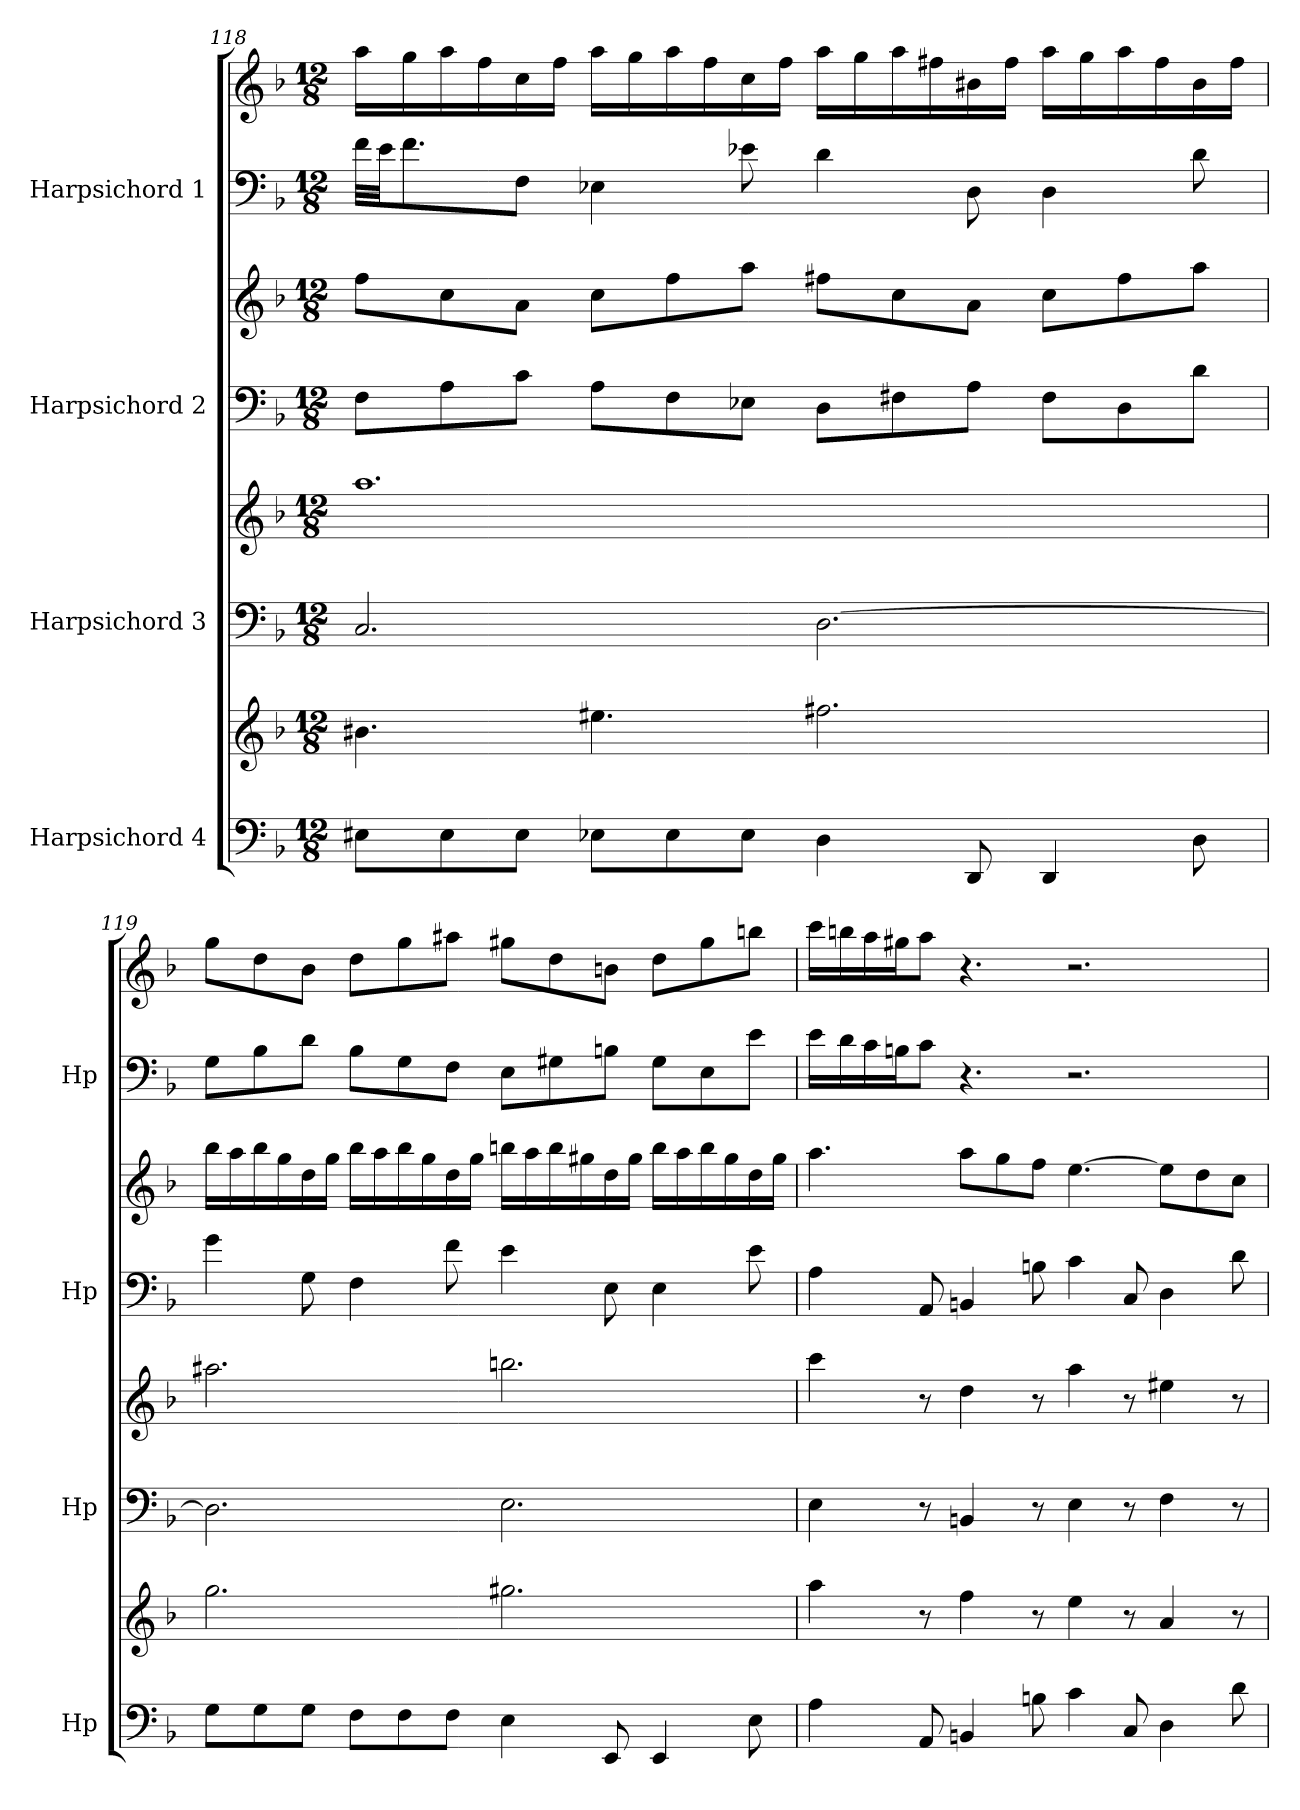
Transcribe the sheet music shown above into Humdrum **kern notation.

**kern	**kern	**kern	**kern	**kern	**kern	**kern	**kern
*part4	*part4	*part3	*part3	*part2	*part2	*part1	*part1
*staff8	*staff7	*staff6	*staff5	*staff4	*staff3	*staff2	*staff1
*I"Harpsichord 4	*	*I"Harpsichord 3	*	*I"Harpsichord 2	*	*I"Harpsichord 1	*
*I'Hp	*	*I'Hp	*	*I'Hp	*	*I'Hp	*
*clefF4	*clefG2	*clefF4	*clefG2	*clefF4	*clefG2	*clefF4	*clefG2
*k[b-]	*k[b-]	*k[b-]	*k[b-]	*k[b-]	*k[b-]	*k[b-]	*k[b-]
*M12/8	*M12/8	*M12/8	*M12/8	*M12/8	*M12/8	*M12/8	*M12/8
=118	=118	=118	=118	=118	=118	=118	=118
8E#X\L	4.b#X\	2.C/	1.aa	8F\L	8ff\L	32f\LLL	16aa\LL
.	.	.	.	.	.	32e\JJ	.
.	.	.	.	.	.	8.f\	16gg\
8E#\	.	.	.	8A\	8cc\	.	16aa\
.	.	.	.	.	.	.	16ff\
8E#\J	.	.	.	8c\J	8a\J	8F\J	16cc\
.	.	.	.	.	.	.	16ff\JJ
8E-X\L	4.ee#X\	.	.	8A\L	8cc\L	4E-X\	16aa\LL
.	.	.	.	.	.	.	16gg\
8E-\	.	.	.	8F\	8ff\	.	16aa\
.	.	.	.	.	.	.	16ff\
8E-\J	.	.	.	8E-X\J	8aa\J	8e-X\	16cc\
.	.	.	.	.	.	.	16ff\JJ
4D\	2.ff#X\	[2.D\	.	8D\L	8ff#X\L	4d\	16aa\LL
.	.	.	.	.	.	.	16gg\
.	.	.	.	8F#X\	8cc\	.	16aa\
.	.	.	.	.	.	.	16ff#X\
8DD/	.	.	.	8A\J	8a\J	8D\	16b#X\
.	.	.	.	.	.	.	16ff#\JJ
4DD/	.	.	.	8F#\L	8cc\L	4D\	16aa\LL
.	.	.	.	.	.	.	16gg\
.	.	.	.	8D\	8ff#\	.	16aa\
.	.	.	.	.	.	.	16ff#\
8D\	.	.	.	8d\J	8aa\J	8d\	16b#\
.	.	.	.	.	.	.	16ff#\JJ
!!LO:LB:g=z
=119	=119	=119	=119	=119	=119	=119	=119
8G\L	2.gg\	2.D\]	2.aa#X\	4g\	16bb-\LL	8G\L	8gg\L
.	.	.	.	.	16aa\	.	.
8G\	.	.	.	.	16bb-\	8B-\	8dd\
.	.	.	.	.	16gg\	.	.
8G\J	.	.	.	8G\	16dd\	8d\J	8b-\J
.	.	.	.	.	16gg\JJ	.	.
8F\L	.	.	.	4F\	16bb-\LL	8B-\L	8dd\L
.	.	.	.	.	16aa\	.	.
8F\	.	.	.	.	16bb-\	8G\	8gg\
.	.	.	.	.	16gg\	.	.
8F\J	.	.	.	8f\	16dd\	8F\J	8aa#X\J
.	.	.	.	.	16gg\JJ	.	.
4E\	2.gg#X\	2.E\	2.bbn\	4e\	16bbn\LL	8E\L	8gg#X\L
.	.	.	.	.	16aa\	.	.
.	.	.	.	.	16bb\	8G#X\	8dd\
.	.	.	.	.	16gg#X\	.	.
8EE/	.	.	.	8E\	16dd\	8Bn\J	8bn\J
.	.	.	.	.	16gg#\JJ	.	.
4EE/	.	.	.	4E\	16bb\LL	8G#\L	8dd\L
.	.	.	.	.	16aa\	.	.
.	.	.	.	.	16bb\	8E\	8gg#\
.	.	.	.	.	16gg#\	.	.
8E\	.	.	.	8e\	16dd\	8e\J	8bbn\J
.	.	.	.	.	16gg#\JJ	.	.
=120	=120	=120	=120	=120	=120	=120	=120
4A\	4aa\	4E\	4ccc\	4A\	4.aa\	16e\LL	16ccc\LL
.	.	.	.	.	.	16d\	16bbn\
.	.	.	.	.	.	16c\	16aa\
.	.	.	.	.	.	16Bn\J	16gg#X\J
8AA/	8r	8r	8r	8AA/	.	8c\J	8aa\J
4BBn/	4ff\	4BBn/	4dd\	4BBn/	8aa\L	4.r	4.r
.	.	.	.	.	8gg\	.	.
8Bn\	8r	8r	8r	8Bn\	8ff\J	.	.
4c\	4ee\	4E\	4aa\	4c\	[4.ee\	2.r	2.r
8C/	8r	8r	8r	8C/	.	.	.
4D\	4a/	4F\	4ee#X\	4D\	8ee\L]	.	.
.	.	.	.	.	8dd\	.	.
8d\	8r	8r	8r	8d\	8cc\J	.	.
=	=	=	=	=	=	=	=
*-	*-	*-	*-	*-	*-	*-	*-
